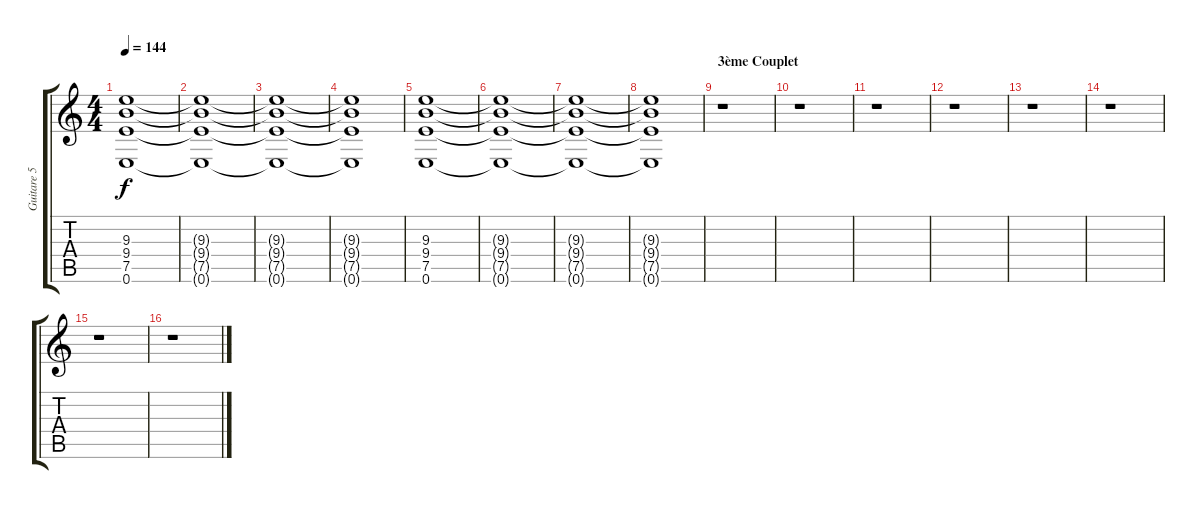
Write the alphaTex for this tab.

\track ("Guitare 5 " "Guitare 5 ") {instrument distortionguitar}
\staff {score tabs}
\tuning (E4 B3 G3 D3 A2 E2) {hide}
\ts (4 4)
\tempo 144
\clef g2
\ks c
(9.3 9.4 7.5 0.6).1{dy f} |
(9.3{t} 9.4{t} 7.5{t} 0.6{t}).1 |
(9.3{t} 9.4{t} 7.5{t} 0.6{t}).1 |
(9.3{t} 9.4{t} 7.5{t} 0.6{t}).1 |
(9.3 9.4 7.5 0.6).1 |
(9.3{t} 9.4{t} 7.5{t} 0.6{t}).1 |
(9.3{t} 9.4{t} 7.5{t} 0.6{t}).1 |
(9.3{t} 9.4{t} 7.5{t} 0.6{t}).1 |
\section ("" "3ème Couplet")
r.1 |
r.1 |
r.1 |
r.1 |
r.1 |
r.1 |
r.1 |
r.1
